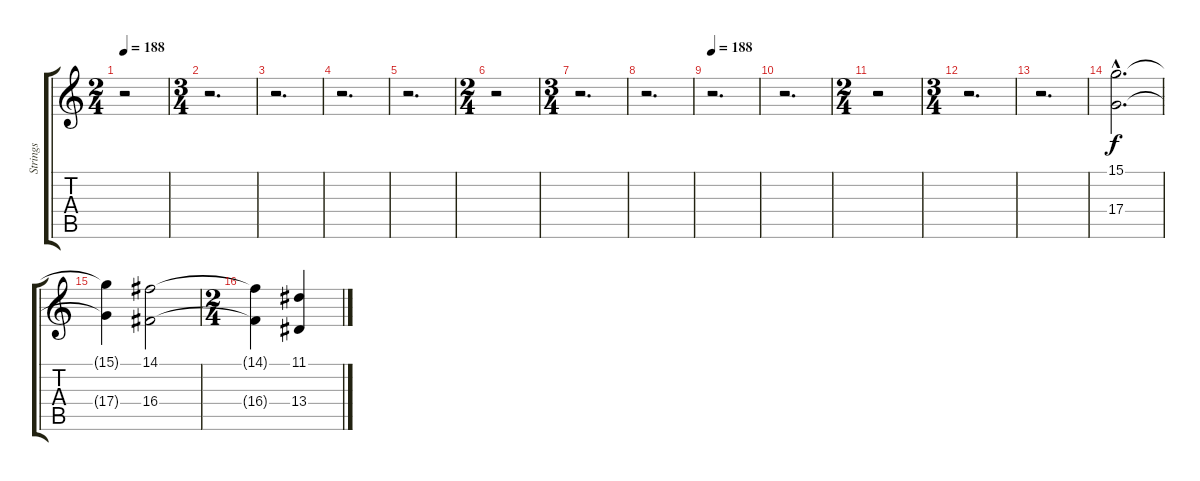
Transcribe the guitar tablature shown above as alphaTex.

\track ("Strings" "Strings") {instrument stringensemble2}
\staff {score tabs}
\tuning (E4 B3 G3 D3 A2 E2) {hide}
\ts (2 4)
\tempo 188
\clef g2
\ks c
r.2{dy f} |
\ts (3 4)
r.2{d} |
r.2{d} |
r.2{d} |
r.2{d} |
\ts (2 4)
r.2 |
\ts (3 4)
r.2{d} |
r.2{d} |
\tempo 188
r.2{d} |
r.2{d} |
\ts (2 4)
r.2 |
\ts (3 4)
r.2{d} |
r.2{d} |
(15.1{hac} 17.4{hac}).2{d} |
(15.1{t} 17.4{t}).4 (14.1 16.4).2 |
\ts (2 4)
(14.1{t} 16.4{t}).4 (11.1 13.4).4
